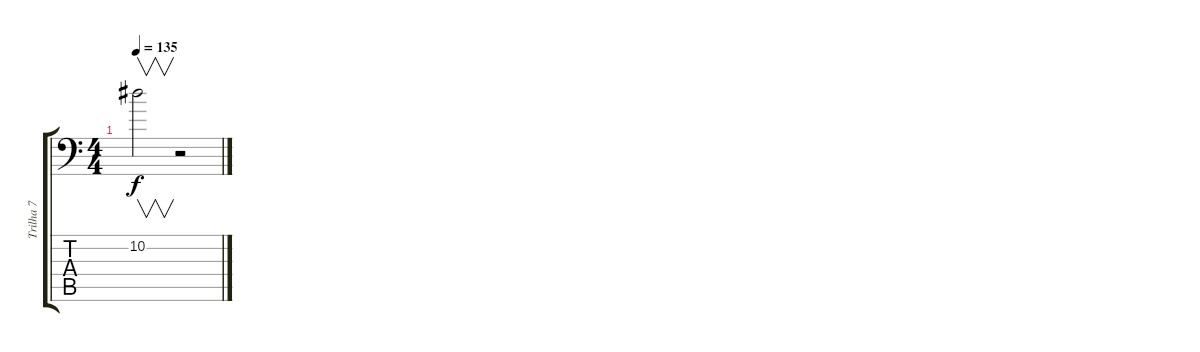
\track ("Trilha 7" "Trilha 7") {instrument overdrivenguitar}
\staff {score tabs}
\tuning (Bb3 F3 Db3 Ab2 Eb2 Bb1) {hide}
\ts (4 4)
\tempo 135
\clef f4
\ks c
10.2.2{v dy f} r.2
